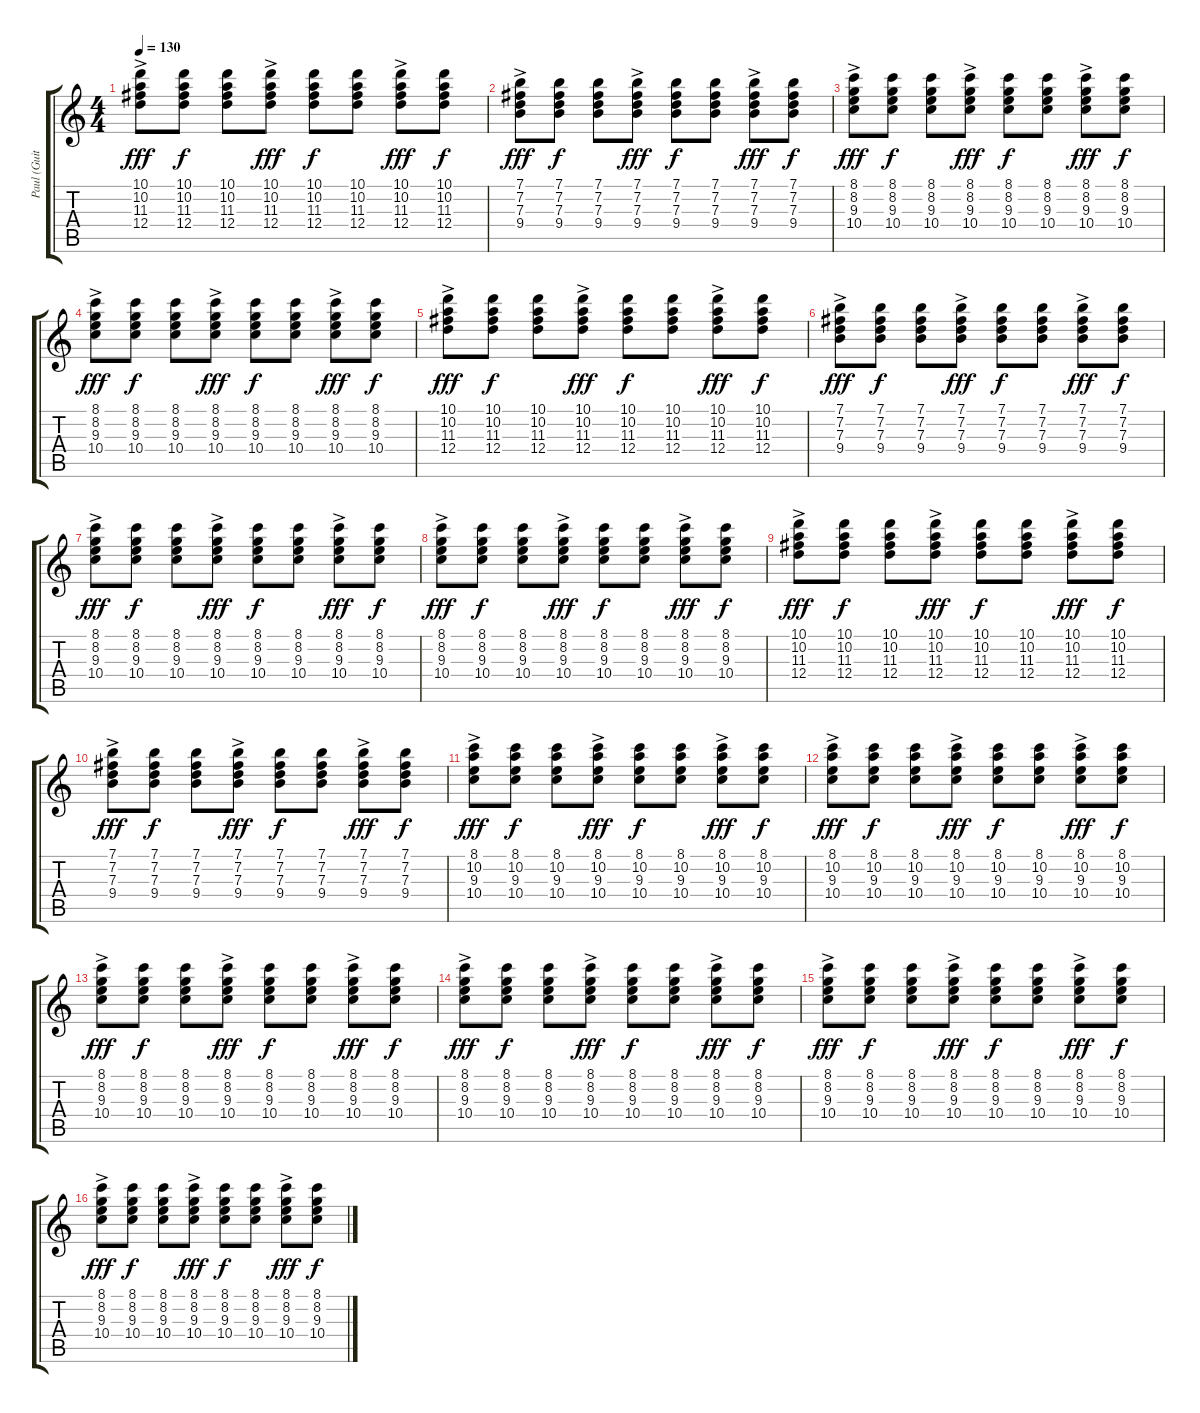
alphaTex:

\track ("Paul (Guitar)" "Paul (Guit") {instrument overdrivenguitar}
\staff {score tabs}
\tuning (E4 B3 G3 D3 A2 E2) {hide}
\ts (4 4)
\tempo 130
\clef g2
\ks c
(10.1{ac} 10.2 11.3 12.4).8{dy fff} (10.1 10.2 11.3 12.4).8{dy f} (10.1 10.2 11.3 12.4).8 (10.1{ac} 10.2 11.3 12.4).8{dy fff} (10.1 10.2 11.3 12.4).8{dy f} (10.1 10.2 11.3 12.4).8 (10.1{ac} 10.2 11.3 12.4).8{dy fff} (10.1 10.2 11.3 12.4).8{dy f} |
(7.1{ac} 7.2 7.3 9.4).8{dy fff} (7.1 7.2 7.3 9.4).8{dy f} (7.1 7.2 7.3 9.4).8 (7.1{ac} 7.2 7.3 9.4).8{dy fff} (7.1 7.2 7.3 9.4).8{dy f} (7.1 7.2 7.3 9.4).8 (7.1{ac} 7.2 7.3 9.4).8{dy fff} (7.1 7.2 7.3 9.4).8{dy f} |
(8.1{ac} 8.2 9.3 10.4).8{dy fff} (8.1 8.2 9.3 10.4).8{dy f} (8.1 8.2 9.3 10.4).8 (8.1{ac} 8.2 9.3 10.4).8{dy fff} (8.1 8.2 9.3 10.4).8{dy f} (8.1 8.2 9.3 10.4).8 (8.1{ac} 8.2 9.3 10.4).8{dy fff} (8.1 8.2 9.3 10.4).8{dy f} |
(8.1{ac} 8.2 9.3 10.4).8{dy fff} (8.1 8.2 9.3 10.4).8{dy f} (8.1 8.2 9.3 10.4).8 (8.1{ac} 8.2 9.3 10.4).8{dy fff} (8.1 8.2 9.3 10.4).8{dy f} (8.1 8.2 9.3 10.4).8 (8.1{ac} 8.2 9.3 10.4).8{dy fff} (8.1 8.2 9.3 10.4).8{dy f} |
(10.1{ac} 10.2 11.3 12.4).8{dy fff} (10.1 10.2 11.3 12.4).8{dy f} (10.1 10.2 11.3 12.4).8 (10.1{ac} 10.2 11.3 12.4).8{dy fff} (10.1 10.2 11.3 12.4).8{dy f} (10.1 10.2 11.3 12.4).8 (10.1{ac} 10.2 11.3 12.4).8{dy fff} (10.1 10.2 11.3 12.4).8{dy f} |
(7.1{ac} 7.2 7.3 9.4).8{dy fff} (7.1 7.2 7.3 9.4).8{dy f} (7.1 7.2 7.3 9.4).8 (7.1{ac} 7.2 7.3 9.4).8{dy fff} (7.1 7.2 7.3 9.4).8{dy f} (7.1 7.2 7.3 9.4).8 (7.1{ac} 7.2 7.3 9.4).8{dy fff} (7.1 7.2 7.3 9.4).8{dy f} |
(8.1{ac} 8.2 9.3 10.4).8{dy fff} (8.1 8.2 9.3 10.4).8{dy f} (8.1 8.2 9.3 10.4).8 (8.1{ac} 8.2 9.3 10.4).8{dy fff} (8.1 8.2 9.3 10.4).8{dy f} (8.1 8.2 9.3 10.4).8 (8.1{ac} 8.2 9.3 10.4).8{dy fff} (8.1 8.2 9.3 10.4).8{dy f} |
(8.1{ac} 8.2 9.3 10.4).8{dy fff} (8.1 8.2 9.3 10.4).8{dy f} (8.1 8.2 9.3 10.4).8 (8.1{ac} 8.2 9.3 10.4).8{dy fff} (8.1 8.2 9.3 10.4).8{dy f} (8.1 8.2 9.3 10.4).8 (8.1{ac} 8.2 9.3 10.4).8{dy fff} (8.1 8.2 9.3 10.4).8{dy f} |
(10.1{ac} 10.2 11.3 12.4).8{dy fff} (10.1 10.2 11.3 12.4).8{dy f} (10.1 10.2 11.3 12.4).8 (10.1{ac} 10.2 11.3 12.4).8{dy fff} (10.1 10.2 11.3 12.4).8{dy f} (10.1 10.2 11.3 12.4).8 (10.1{ac} 10.2 11.3 12.4).8{dy fff} (10.1 10.2 11.3 12.4).8{dy f} |
(7.1{ac} 7.2 7.3 9.4).8{dy fff} (7.1 7.2 7.3 9.4).8{dy f} (7.1 7.2 7.3 9.4).8 (7.1{ac} 7.2 7.3 9.4).8{dy fff} (7.1 7.2 7.3 9.4).8{dy f} (7.1 7.2 7.3 9.4).8 (7.1{ac} 7.2 7.3 9.4).8{dy fff} (7.1 7.2 7.3 9.4).8{dy f} |
(8.1{ac} 10.2 9.3 10.4).8{dy fff} (8.1 10.2 9.3 10.4).8{dy f} (8.1 10.2 9.3 10.4).8 (8.1{ac} 10.2 9.3 10.4).8{dy fff} (8.1 10.2 9.3 10.4).8{dy f} (8.1 10.2 9.3 10.4).8 (8.1{ac} 10.2 9.3 10.4).8{dy fff} (8.1 10.2 9.3 10.4).8{dy f} |
(8.1{ac} 10.2 9.3 10.4).8{dy fff} (8.1 10.2 9.3 10.4).8{dy f} (8.1 10.2 9.3 10.4).8 (8.1{ac} 10.2 9.3 10.4).8{dy fff} (8.1 10.2 9.3 10.4).8{dy f} (8.1 10.2 9.3 10.4).8 (8.1{ac} 10.2 9.3 10.4).8{dy fff} (8.1 10.2 9.3 10.4).8{dy f} |
(8.1{ac} 8.2 9.3 10.4).8{dy fff} (8.1 8.2 9.3 10.4).8{dy f} (8.1 8.2 9.3 10.4).8 (8.1{ac} 8.2 9.3 10.4).8{dy fff} (8.1 8.2 9.3 10.4).8{dy f} (8.1 8.2 9.3 10.4).8 (8.1{ac} 8.2 9.3 10.4).8{dy fff} (8.1 8.2 9.3 10.4).8{dy f} |
(8.1{ac} 8.2 9.3 10.4).8{dy fff} (8.1 8.2 9.3 10.4).8{dy f} (8.1 8.2 9.3 10.4).8 (8.1{ac} 8.2 9.3 10.4).8{dy fff} (8.1 8.2 9.3 10.4).8{dy f} (8.1 8.2 9.3 10.4).8 (8.1{ac} 8.2 9.3 10.4).8{dy fff} (8.1 8.2 9.3 10.4).8{dy f} |
(8.1{ac} 8.2 9.3 10.4).8{dy fff} (8.1 8.2 9.3 10.4).8{dy f} (8.1 8.2 9.3 10.4).8 (8.1{ac} 8.2 9.3 10.4).8{dy fff} (8.1 8.2 9.3 10.4).8{dy f} (8.1 8.2 9.3 10.4).8 (8.1{ac} 8.2 9.3 10.4).8{dy fff} (8.1 8.2 9.3 10.4).8{dy f} |
(8.1{ac} 8.2 9.3 10.4).8{dy fff} (8.1 8.2 9.3 10.4).8{dy f} (8.1 8.2 9.3 10.4).8 (8.1{ac} 8.2 9.3 10.4).8{dy fff} (8.1 8.2 9.3 10.4).8{dy f} (8.1 8.2 9.3 10.4).8 (8.1{ac} 8.2 9.3 10.4).8{dy fff} (8.1 8.2 9.3 10.4).8{dy f}
